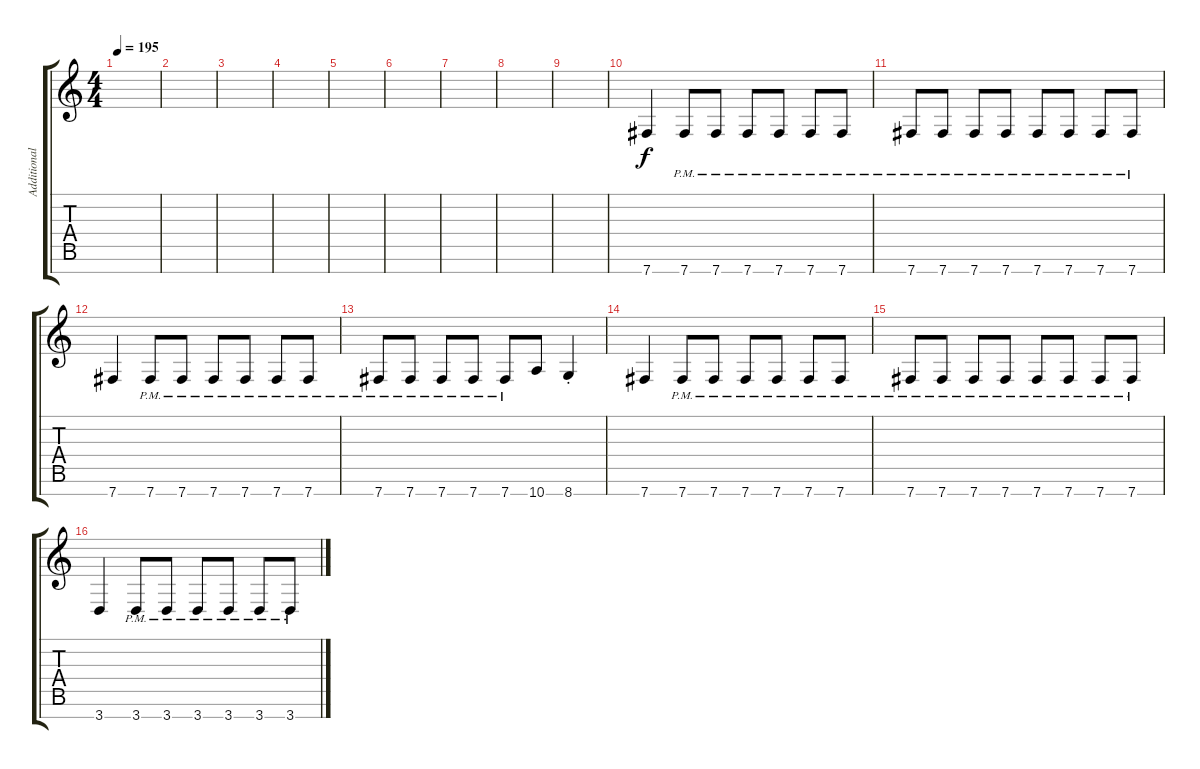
\track ("Additional Guitar" "Additional") {instrument distortionguitar}
\staff {score tabs}
\tuning (E4 B3 G3 D3 A2 E2 B1) {hide}
\ts (4 4)
\tempo 195
\clef g2
\ks c
|
|
|
|
|
|
|
|
|
7.7.4 7.7{pm}.8 7.7{pm}.8 7.7{pm}.8 7.7{pm}.8 7.7{pm}.8 7.7{pm}.8 |
7.7{pm}.8 7.7{pm}.8 7.7{pm}.8 7.7{pm}.8 7.7{pm}.8 7.7{pm}.8 7.7{pm}.8 7.7{pm}.8 |
7.7.4 7.7{pm}.8 7.7{pm}.8 7.7{pm}.8 7.7{pm}.8 7.7{pm}.8 7.7{pm}.8 |
7.7{pm}.8 7.7{pm}.8 7.7{pm}.8 7.7{pm}.8 7.7{pm}.8 10.7.8 8.7{st}.4 |
7.7.4 7.7{pm}.8 7.7{pm}.8 7.7{pm}.8 7.7{pm}.8 7.7{pm}.8 7.7{pm}.8 |
7.7{pm}.8 7.7{pm}.8 7.7{pm}.8 7.7{pm}.8 7.7{pm}.8 7.7{pm}.8 7.7{pm}.8 7.7{pm}.8 |
3.7.4 3.7{pm}.8 3.7{pm}.8 3.7{pm}.8 3.7{pm}.8 3.7{pm}.8 3.7{pm}.8
